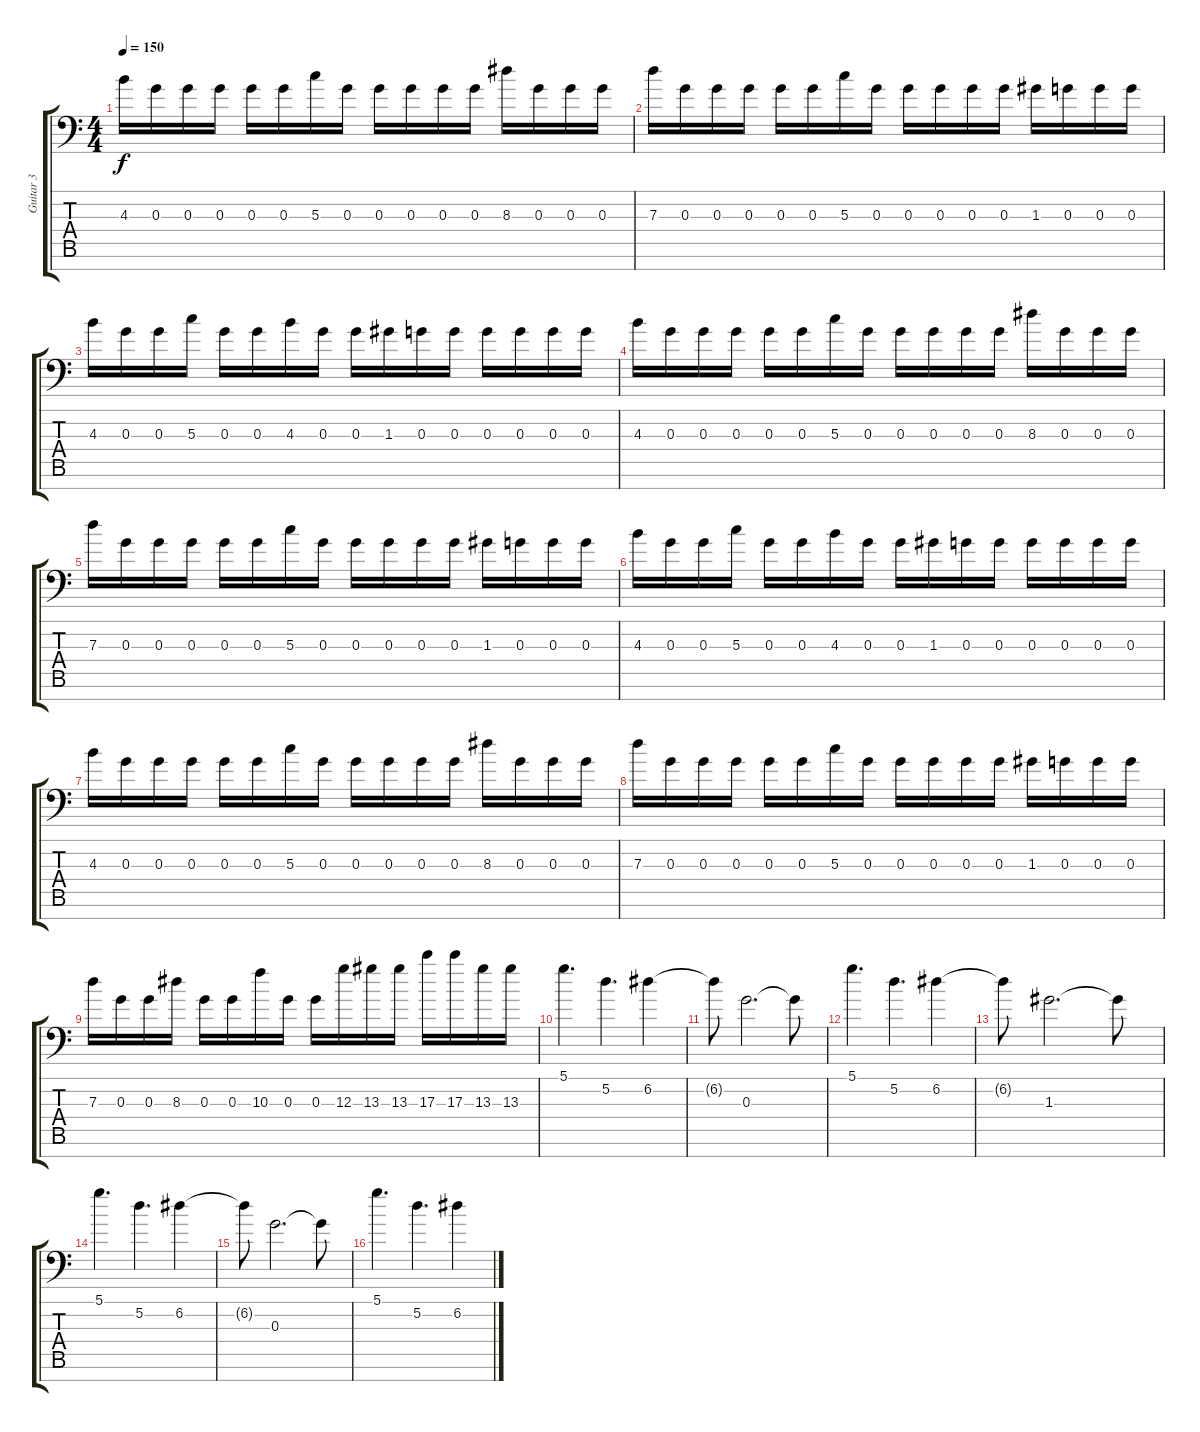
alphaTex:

\track ("Guitar 3" "Guitar 3") {instrument distortionguitar}
\staff {score tabs}
\tuning (D4 A3 G3 C3 G2 D2 G1) {hide}
\ts (4 4)
\tempo 150
\clef f4
\ks c
4.3.16{dy f} 0.3.16 0.3.16 0.3.16 0.3.16 0.3.16 5.3.16 0.3.16 0.3.16 0.3.16 0.3.16 0.3.16 8.3.16 0.3.16 0.3.16 0.3.16 |
7.3.16 0.3.16 0.3.16 0.3.16 0.3.16 0.3.16 5.3.16 0.3.16 0.3.16 0.3.16 0.3.16 0.3.16 1.3.16 0.3.16 0.3.16 0.3.16 |
4.3.16 0.3.16 0.3.16 5.3.16 0.3.16 0.3.16 4.3.16 0.3.16 0.3.16 1.3.16 0.3.16 0.3.16 0.3.16 0.3.16 0.3.16 0.3.16 |
4.3.16 0.3.16 0.3.16 0.3.16 0.3.16 0.3.16 5.3.16 0.3.16 0.3.16 0.3.16 0.3.16 0.3.16 8.3.16 0.3.16 0.3.16 0.3.16 |
7.3.16 0.3.16 0.3.16 0.3.16 0.3.16 0.3.16 5.3.16 0.3.16 0.3.16 0.3.16 0.3.16 0.3.16 1.3.16 0.3.16 0.3.16 0.3.16 |
4.3.16 0.3.16 0.3.16 5.3.16 0.3.16 0.3.16 4.3.16 0.3.16 0.3.16 1.3.16 0.3.16 0.3.16 0.3.16 0.3.16 0.3.16 0.3.16 |
4.3.16 0.3.16 0.3.16 0.3.16 0.3.16 0.3.16 5.3.16 0.3.16 0.3.16 0.3.16 0.3.16 0.3.16 8.3.16 0.3.16 0.3.16 0.3.16 |
7.3.16 0.3.16 0.3.16 0.3.16 0.3.16 0.3.16 5.3.16 0.3.16 0.3.16 0.3.16 0.3.16 0.3.16 1.3.16 0.3.16 0.3.16 0.3.16 |
7.3.16 0.3.16 0.3.16 8.3.16 0.3.16 0.3.16 10.3.16 0.3.16 0.3.16 12.3.16 13.3.16 13.3.16 17.3.16 17.3.16 13.3.16 13.3.16 |
5.1.4{d} 5.2.4{d} 6.2.4 |
6.2{t}.8 0.3.2{d} 0.3{t}.8 |
5.1.4{d} 5.2.4{d} 6.2.4 |
6.2{t}.8 1.3.2{d} 1.3{t}.8 |
5.1.4{d} 5.2.4{d} 6.2.4 |
6.2{t}.8 0.3.2{d} 0.3{t}.8 |
5.1.4{d} 5.2.4{d} 6.2.4
